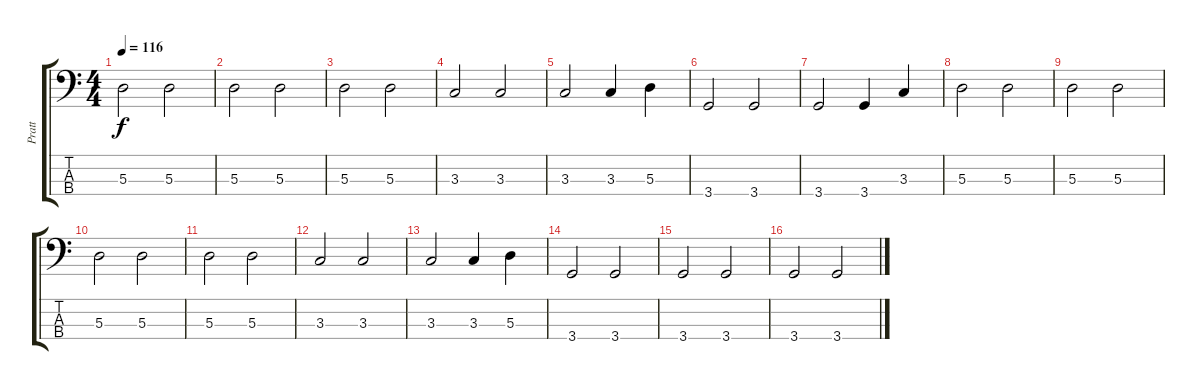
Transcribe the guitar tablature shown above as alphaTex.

\track ("Pratt" "Pratt") {instrument electricbassfinger}
\staff {score tabs}
\tuning (G2 D2 A1 E1) {hide}
\ts (4 4)
\tempo 116
\clef f4
\ks c
5.3.2{dy f instrument electricbassfinger} 5.3.2 |
5.3.2 5.3.2 |
5.3.2 5.3.2 |
3.3.2 3.3.2 |
3.3.2 3.3.4 5.3.4 |
3.4.2 3.4.2 |
3.4.2 3.4.4 3.3.4 |
5.3.2 5.3.2 |
5.3.2 5.3.2 |
5.3.2 5.3.2 |
5.3.2 5.3.2 |
3.3.2 3.3.2 |
3.3.2 3.3.4 5.3.4 |
3.4.2 3.4.2 |
3.4.2 3.4.2 |
3.4.2 3.4.2
